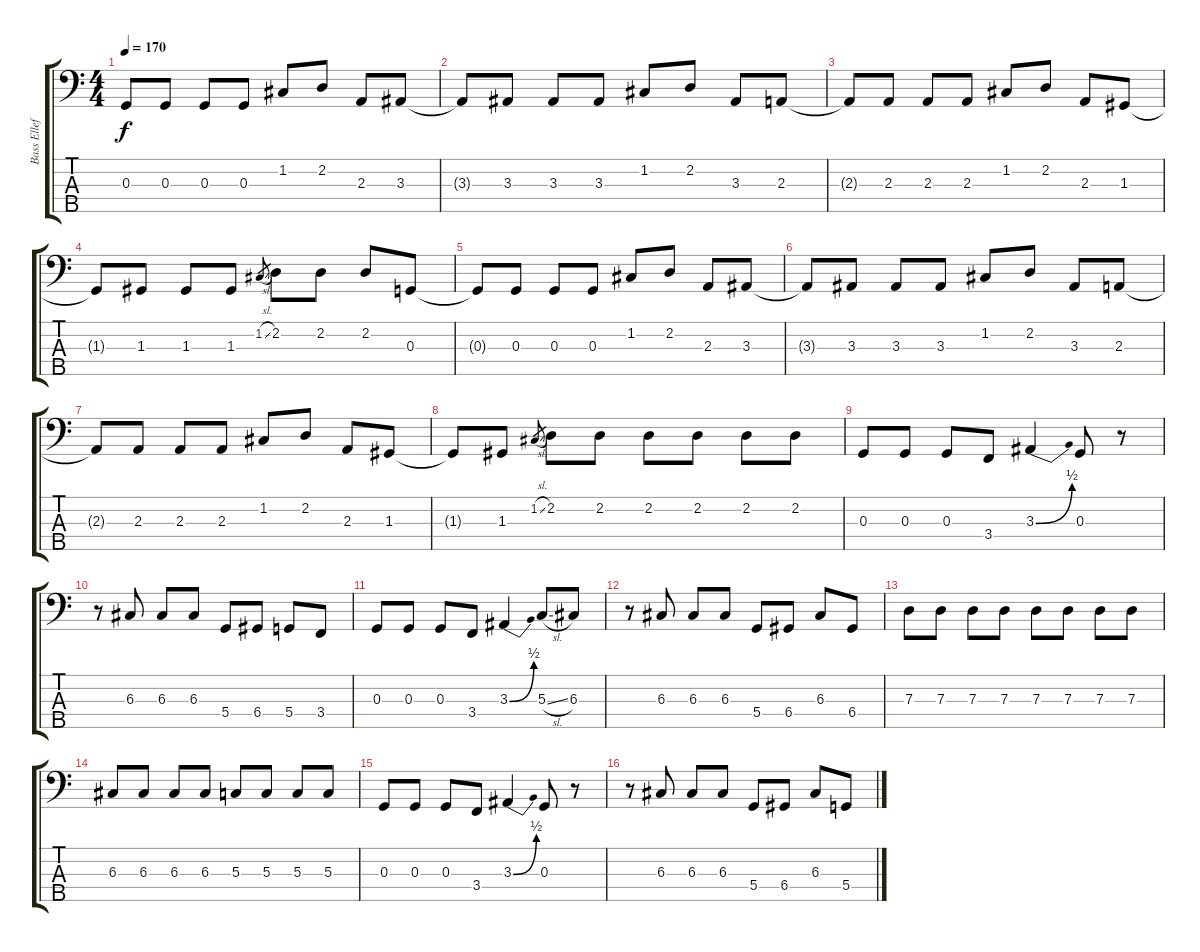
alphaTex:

\track ("Bass Ellefson" "Bass Ellef") {instrument electricbasspick}
\staff {score tabs}
\tuning (F2 C2 G1 D1 A0) {hide}
\ts (4 4)
\tempo 170
\clef f4
\ks c
0.3{t}.8{dy f} 0.3.8 0.3.8 0.3.8 1.2.8 2.2.8 2.3.8 3.3.8 |
3.3{t}.8 3.3.8 3.3.8 3.3.8 1.2.8 2.2.8 3.3.8 2.3.8 |
2.3{t}.8 2.3.8 2.3.8 2.3.8 1.2.8 2.2.8 2.3.8 1.3.8 |
1.3{t}.8 1.3.8 1.3.8 1.3.8 1.2{sl}.8{gr} 2.2.8 2.2.8 2.2.8 0.3.8 |
0.3{t}.8 0.3.8 0.3.8 0.3.8 1.2.8 2.2.8 2.3.8 3.3.8 |
3.3{t}.8 3.3.8 3.3.8 3.3.8 1.2.8 2.2.8 3.3.8 2.3.8 |
2.3{t}.8 2.3.8 2.3.8 2.3.8 1.2.8 2.2.8 2.3.8 1.3.8 |
1.3{t}.8 1.3.8 1.2{sl}.8{gr} 2.2.8 2.2.8 2.2.8 2.2.8 2.2.8 2.2.8 |
0.3.8 0.3.8 0.3.8 3.4.8 3.3{be (bend 0 0 60 2)}.4 0.3.8 r.8 |
r.8 6.3.8 6.3.8 6.3.8 5.4.8 6.4.8 5.4.8 3.4.8 |
0.3.8 0.3.8 0.3.8 3.4.8 3.3{be (bend 0 0 60 2)}.4 5.3{sl}.8 6.3.8 |
r.8 6.3.8 6.3.8 6.3.8 5.4.8 6.4.8 6.3.8 6.4.8 |
7.3.8 7.3.8 7.3.8 7.3.8 7.3.8 7.3.8 7.3.8 7.3.8 |
6.3.8 6.3.8 6.3.8 6.3.8 5.3.8 5.3.8 5.3.8 5.3.8 |
0.3.8 0.3.8 0.3.8 3.4.8 3.3{be (bend 0 0 60 2)}.4 0.3.8 r.8 |
r.8 6.3.8 6.3.8 6.3.8 5.4.8 6.4.8 6.3.8 5.4.8
